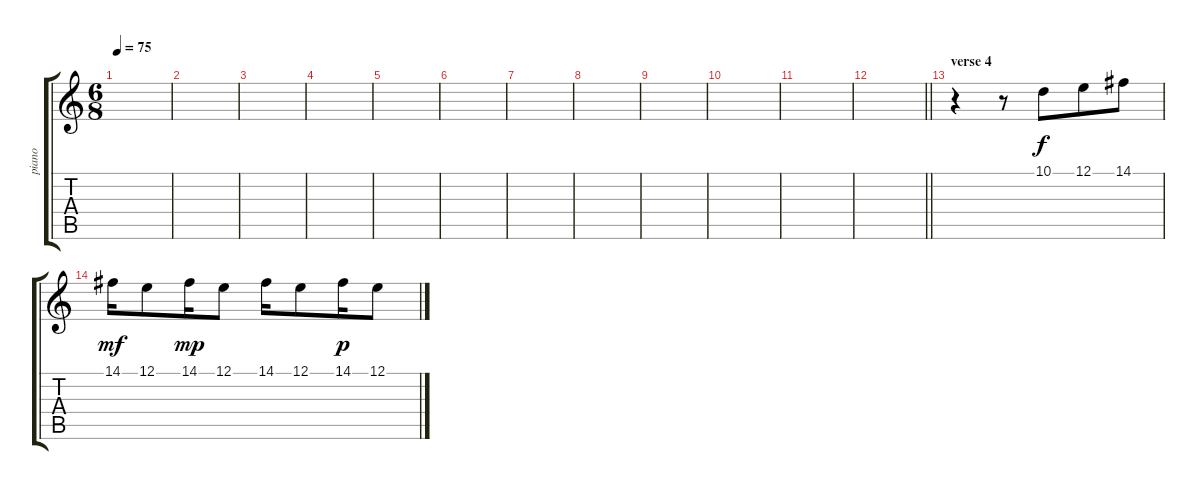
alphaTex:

\track ("piano" "piano") {instrument acousticgrandpiano}
\staff {score tabs}
\tuning (E4 B3 G3 D3 A2 E2) {hide}
\ts (6 8)
\tempo 75
\clef g2
\ks c
|
|
|
|
|
|
|
|
|
|
|
\barLineRight lightlight
|
\section ("" "verse 4")
r.4 r.8 10.1.8{dy f} 12.1.8 14.1.8 |
14.1.16{dy mf} 12.1.8 14.1.16{dy mp} 12.1.8 14.1.16 12.1.8 14.1.16{dy p} 12.1.8
